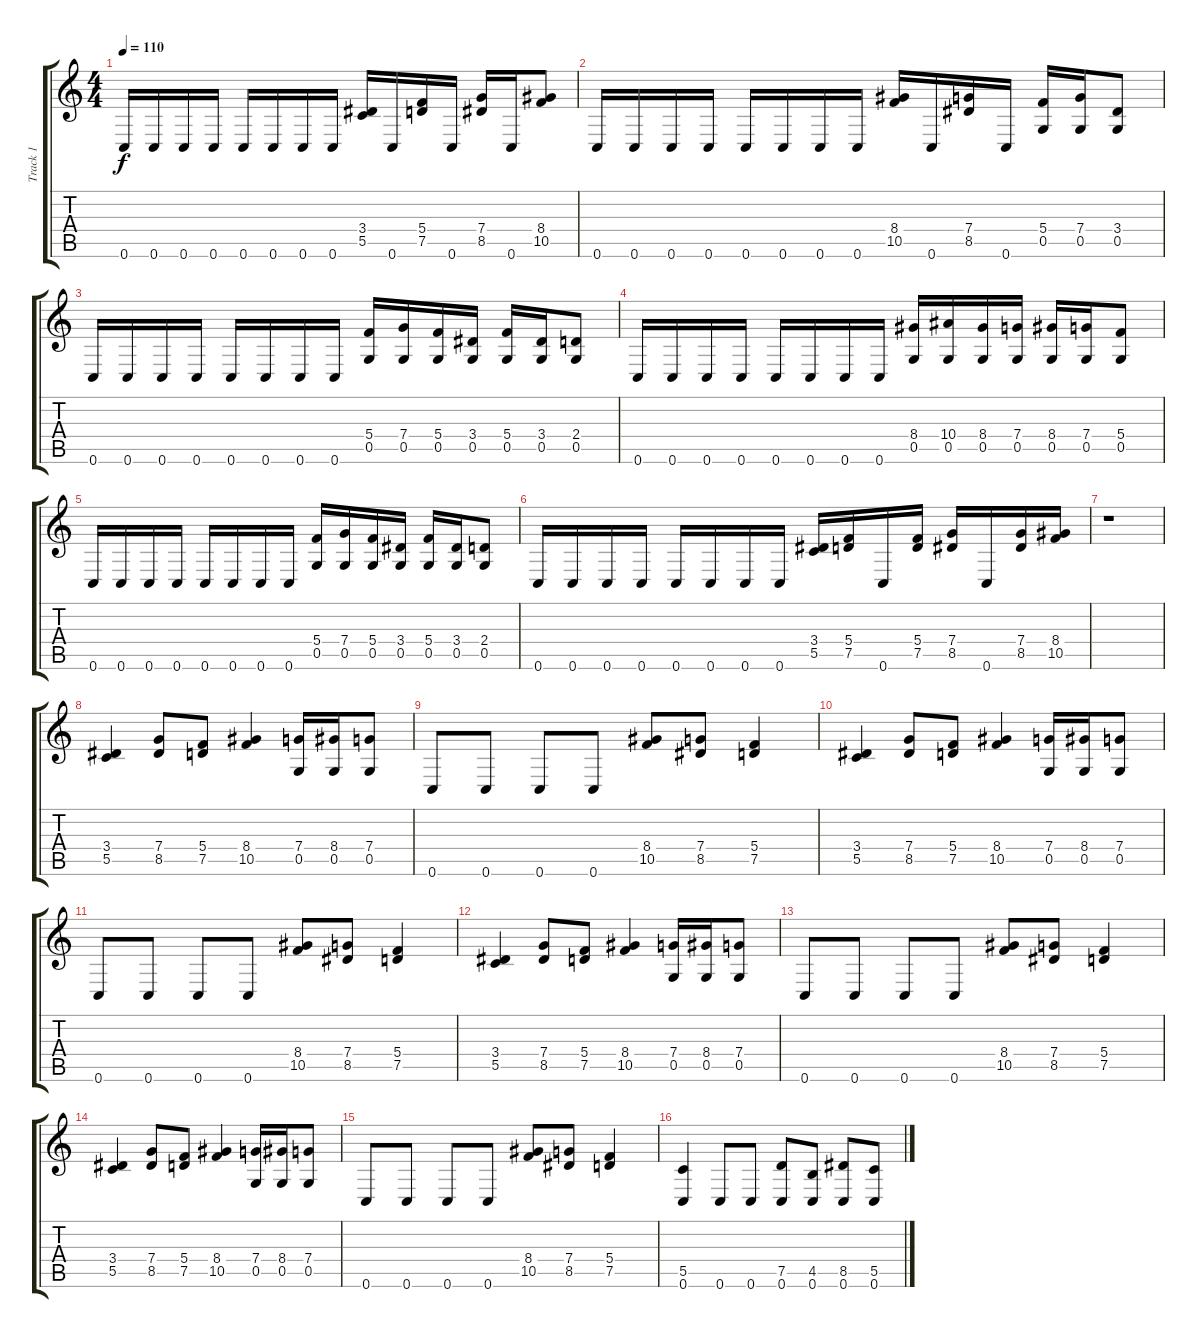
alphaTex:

\track ("Track 1" "Track 1") {instrument overdrivenguitar}
\staff {score tabs}
\tuning (D4 A3 F3 C3 G2 C2) {hide}
\ts (4 4)
\tempo 110
\clef g2
\ks c
0.6.16{dy f} 0.6.16 0.6.16 0.6.16 0.6.16 0.6.16 0.6.16 0.6.16 (3.4 5.5).16 0.6.16 (5.4 7.5).16 0.6.16 (7.4 8.5).16 0.6.16 (8.4 10.5).8 |
0.6.16 0.6.16 0.6.16 0.6.16 0.6.16 0.6.16 0.6.16 0.6.16 (8.4 10.5).16 0.6.16 (7.4 8.5).16 0.6.16 (5.4 0.5).16 (7.4 0.5).16 (3.4 0.5).8 |
0.6.16 0.6.16 0.6.16 0.6.16 0.6.16 0.6.16 0.6.16 0.6.16 (5.4 0.5).16 (7.4 0.5).16 (5.4 0.5).16 (3.4 0.5).16 (5.4 0.5).16 (3.4 0.5).16 (2.4 0.5).8 |
0.6.16 0.6.16 0.6.16 0.6.16 0.6.16 0.6.16 0.6.16 0.6.16 (8.4 0.5).16 (10.4 0.5).16 (8.4 0.5).16 (7.4 0.5).16 (8.4 0.5).16 (7.4 0.5).16 (5.4 0.5).8 |
0.6.16 0.6.16 0.6.16 0.6.16 0.6.16 0.6.16 0.6.16 0.6.16 (5.4 0.5).16 (7.4 0.5).16 (5.4 0.5).16 (3.4 0.5).16 (5.4 0.5).16 (3.4 0.5).16 (2.4 0.5).8 |
0.6.16 0.6.16 0.6.16 0.6.16 0.6.16 0.6.16 0.6.16 0.6.16 (3.4 5.5).16 (5.4 7.5).16 0.6.16 (5.4 7.5).16 (7.4 8.5).16 0.6.16 (7.4 8.5).16 (8.4 10.5).16 |
r.1 |
(3.4 5.5).4 (7.4 8.5).8 (5.4 7.5).8 (8.4 10.5).4 (7.4 0.5).16 (8.4 0.5).16 (7.4 0.5).8 |
0.6.8 0.6.8 0.6.8 0.6.8 (8.4 10.5).8 (7.4 8.5).8 (5.4 7.5).4 |
(3.4 5.5).4 (7.4 8.5).8 (5.4 7.5).8 (8.4 10.5).4 (7.4 0.5).16 (8.4 0.5).16 (7.4 0.5).8 |
0.6.8 0.6.8 0.6.8 0.6.8 (8.4 10.5).8 (7.4 8.5).8 (5.4 7.5).4 |
(3.4 5.5).4 (7.4 8.5).8 (5.4 7.5).8 (8.4 10.5).4 (7.4 0.5).16 (8.4 0.5).16 (7.4 0.5).8 |
0.6.8 0.6.8 0.6.8 0.6.8 (8.4 10.5).8 (7.4 8.5).8 (5.4 7.5).4 |
(3.4 5.5).4 (7.4 8.5).8 (5.4 7.5).8 (8.4 10.5).4 (7.4 0.5).16 (8.4 0.5).16 (7.4 0.5).8 |
0.6.8 0.6.8 0.6.8 0.6.8 (8.4 10.5).8 (7.4 8.5).8 (5.4 7.5).4 |
(5.5 0.6).4 0.6.8 0.6.8 (7.5 0.6).8 (4.5 0.6).8 (8.5 0.6).8 (5.5 0.6).8
